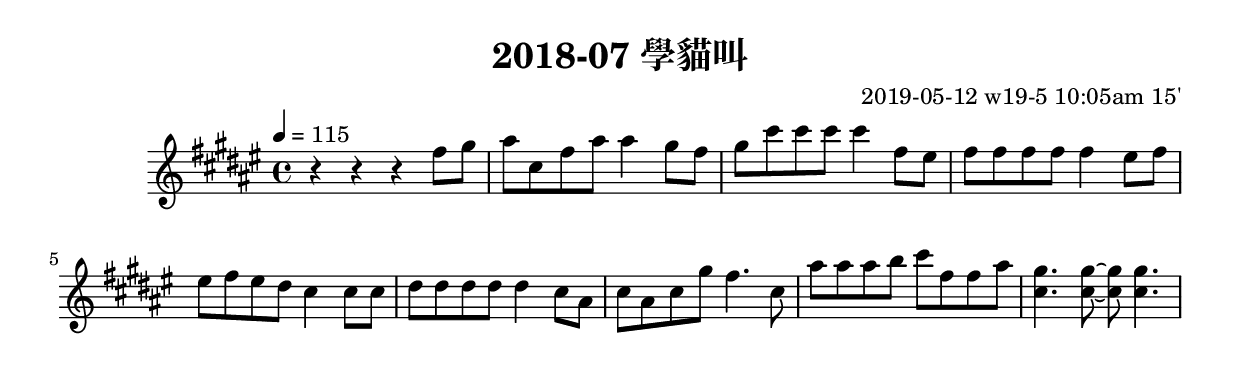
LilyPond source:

\header {
  title = "2018-07 學貓叫"

  composer = "2019-05-12 w19-5 10:05am 15'"
}
\language english
\score {


 \transpose b b { %
    \clef treble %
    
    <<
    \relative c' {
  

      \key fs \major
      \tempo 4=115 %115

    
      r r r 
      \repeat unfold 1{ %
      fs'8 gs    
      as cs, fs as as4 
      
      gs8 fs 
      gs cs cs cs cs4 


      fs,8 es
      fs fs fs fs fs4
      es8 fs
      es fs es ds cs4
      cs8 cs
      ds ds ds ds ds4
      cs8 as 
      cs as cs gs' fs4.
      cs8 
      as' as as b cs fs, fs as
      <cs, gs'>4. <cs gs'>8~ <cs gs'>8 <cs gs'>4.

      }

    }

    %s l
    %t r, s t t


    %{
    \addlyrics {
      
      
      
      m f 
      s t, m s s
      f m
      f t t t t



      
    }
    %}
    >>

  }
  

  \layout {}
  \midi {}
}